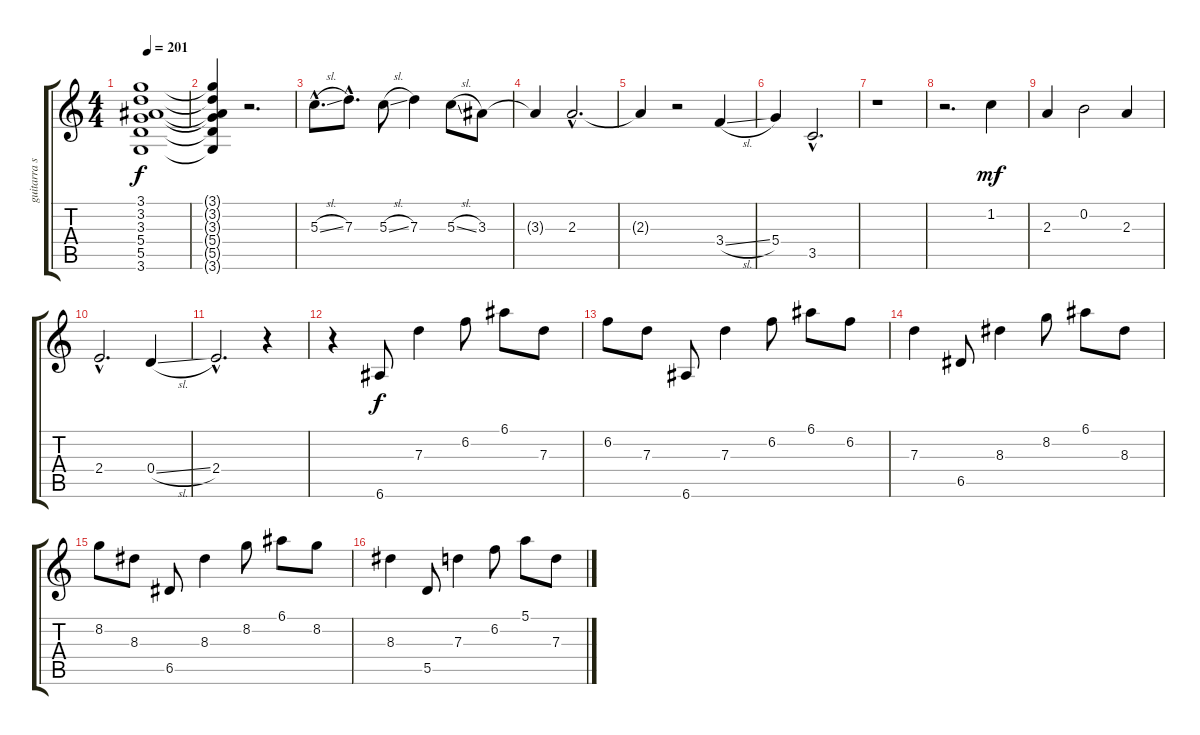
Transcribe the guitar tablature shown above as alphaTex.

\track ("guitarra solo" "guitarra s") {instrument acousticguitarsteel}
\staff {score tabs}
\tuning (E4 B3 G3 D3 A2 E2) {hide}
\ts (4 4)
\tempo 201
\clef g2
\ks c
(3.1{t} 3.2{t} 3.3{t} 5.4{t} 5.5{t} 3.6{t}).1{dy f} |
(3.1{t} 3.2{t} 3.3{t} 5.4{t} 5.5{t} 3.6{t}).4 r.2{d} |
5.3{sl hac}.8{d} 7.3{hac}.8{d} 5.3{sl}.8 7.3.4 5.3{sl}.8 3.3.8 |
3.3{t}.4 2.3{hac}.2{d} |
2.3{t}.4 r.2 3.4{sl}.4 |
5.4.4 3.5{hac}.2{d} |
r.1 |
r.2{d} 1.2.4{dy mf} |
2.3.4 0.2.2 2.3.4 |
2.4{hac}.2{d} 0.4{sl}.4 |
2.4{hac}.2{d} r.4 |
r.4{volume 7} 6.6.8{dy f} 7.3.4 6.2.8 6.1.8 7.3.8 |
6.2.8 7.3.8 6.6.8 7.3.4 6.2.8 6.1.8 6.2.8 |
7.3.4 6.5.8 8.3.4 8.2.8 6.1.8 8.3.8 |
8.2.8 8.3.8 6.5.8 8.3.4 8.2.8 6.1.8 8.2.8 |
8.3.4 5.5.8 7.3.4 6.2.8 5.1.8 7.3.8
